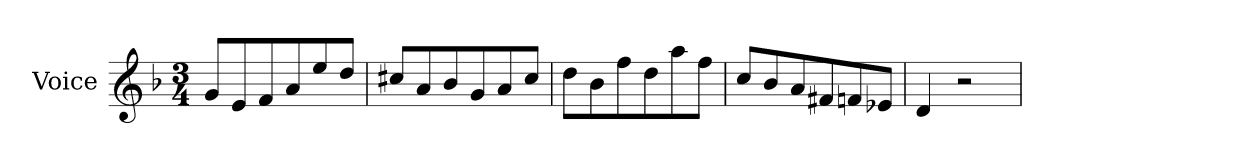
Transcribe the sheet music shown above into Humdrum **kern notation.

**kern
*part1
*staff1
*I"Voice
*I'Voice
*clefG2
*k[b-]
*M3/4
=1
8g/L
8e/
8f/
8a/
8ee/
8dd/J
=2
8cc#X/L
8a/
8b-/
8g/
8a/
8cc#/J
=3
8dd\L
8b-\
8ff\
8dd\
8aa\
8ff\J
=4
8cc/L
8b-/
8a/
8f#X/
8fn/
8e-X/J
=5
4d/
2rcc
=
*-
